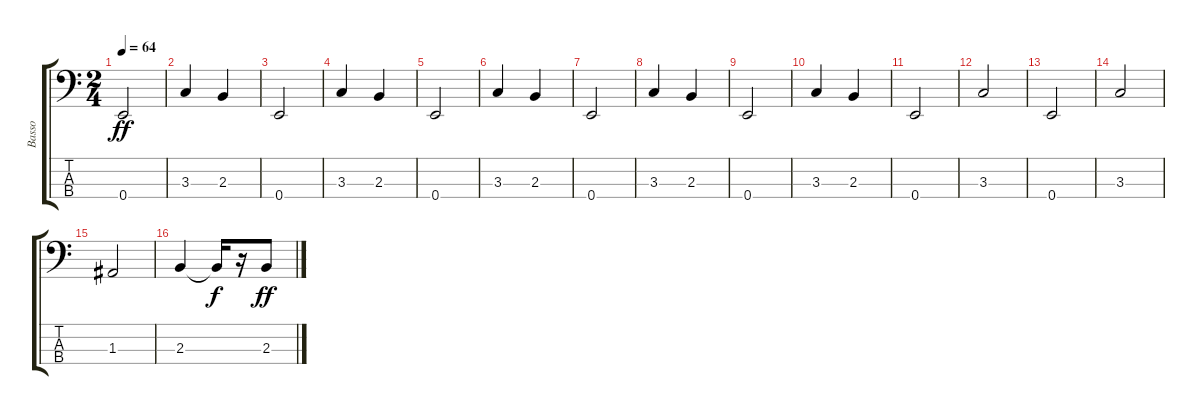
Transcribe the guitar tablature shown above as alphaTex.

\track ("Basso" "Basso") {instrument electricbassfinger}
\staff {score tabs}
\tuning (G2 D2 A1 E1) {hide}
\ts (2 4)
\tempo 64
\clef f4
\ks c
0.4.2{dy ff} |
3.3.4 2.3.4 |
0.4.2 |
3.3.4 2.3.4 |
0.4.2 |
3.3.4 2.3.4 |
0.4.2 |
3.3.4 2.3.4 |
0.4.2 |
3.3.4 2.3.4 |
0.4.2 |
3.3.2 |
0.4.2 |
3.3.2 |
1.3.2 |
2.3.4 2.3{t}.16{dy f} r.16 2.3.8{dy ff}
